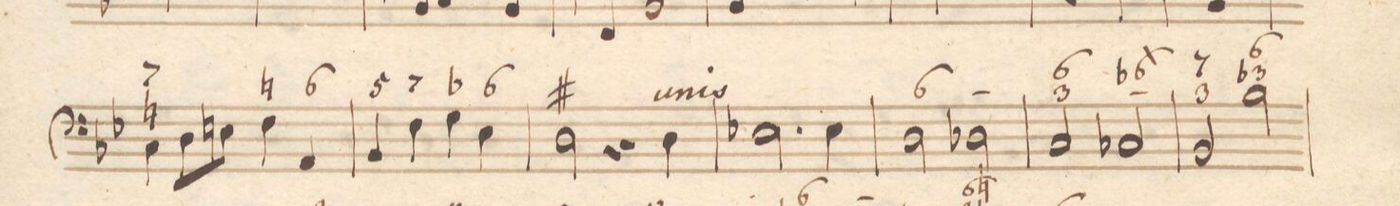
**kern	**fba	**dynam
*I"Organo	*	*
*clefF4	*	*
*k[b-e-]	*	*
*met(c)	*	*
*M4/4	*	*
4C\	7 n	.
8D\L	.	.
8En\J	.	.
4F\	n	.
4AA/	6	.
=20	=20	=20
4BB-/	5	.
4F\	7	.
4G\	-	.
4E-\	6	.
=21	=21	=21
2D\	#	.
4r	.	.
4D\	.	.
=22	=22	=22
2.E-X\	.	.
4E-\	.	.
=23	=23	=23
2D\	6	.
2D-X\	_	.
=24	=24	=24
2C/	6 3	.
2C-X/	6-\	.
=25	=25	=25
2BB-/	7 3	.
2B-\	6 3-	.
=26	=26	=26
*-	*-	*-
